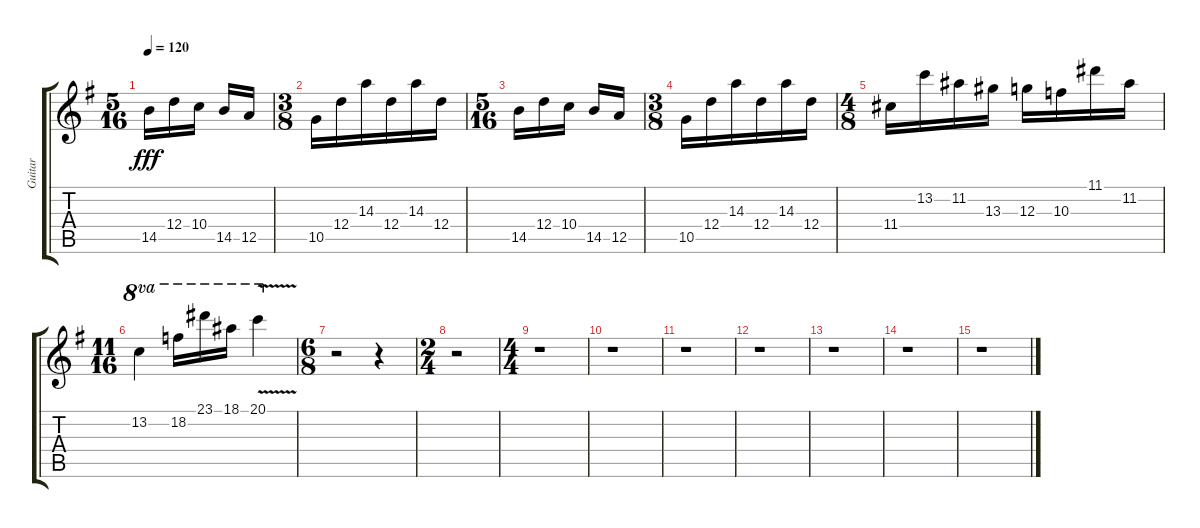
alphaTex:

\track ("Guitar" "Guitar") {instrument overdrivenguitar}
\staff {score tabs}
\tuning (E4 B3 G3 D3 A2 E2) {hide}
\ts (5 16)
\tempo 120
\clef g2
\ks g
14.5.16{dy fff} 12.4.16 10.4.16 14.5.16 12.5.16 |
\ts (3 8)
10.5.16 12.4.16 14.3.16 12.4.16 14.3.16 12.4.16 |
\ts (5 16)
14.5.16 12.4.16 10.4.16 14.5.16 12.5.16 |
\ts (3 8)
10.5.16 12.4.16 14.3.16 12.4.16 14.3.16 12.4.16 |
\ts (4 8)
11.4.16 13.2.16 11.2.16 13.3.16 12.3.16 10.3.16 11.1.16 11.2.16 |
\ts (11 16)
13.2.4{ot 8va} 18.2.16{ot 8va} 23.1.16{ot 8va} 18.1.16{ot 8va} 20.1{v}.4{ot 8va} |
\ts (6 8)
r.2 r.4 |
\ts (2 4)
r.2 |
\ts (4 4)
r.1 |
r.1 |
r.1 |
r.1 |
r.1 |
r.1 |
r.1
